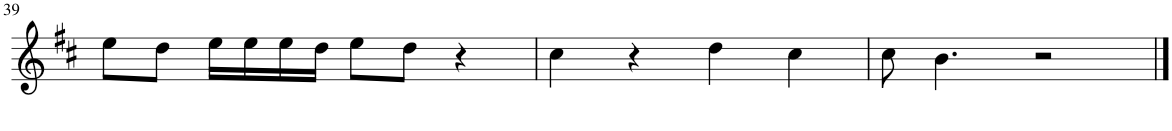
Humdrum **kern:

**kern
*part1
*staff1
*I"Flauta 1
*I'Fl.1
!!LO:PB:g=z
*clefG2
*k[f#c#]
*M4/4
=39
8ee\L
8dd\J
16ee\LL
16ee\
16ee\
16dd\JJ
8ee\L
8dd\J
4r
=40
4cc#\
4r
4dd\
4cc#\
=41
8cc#\
4.b\
2r
==
*-
